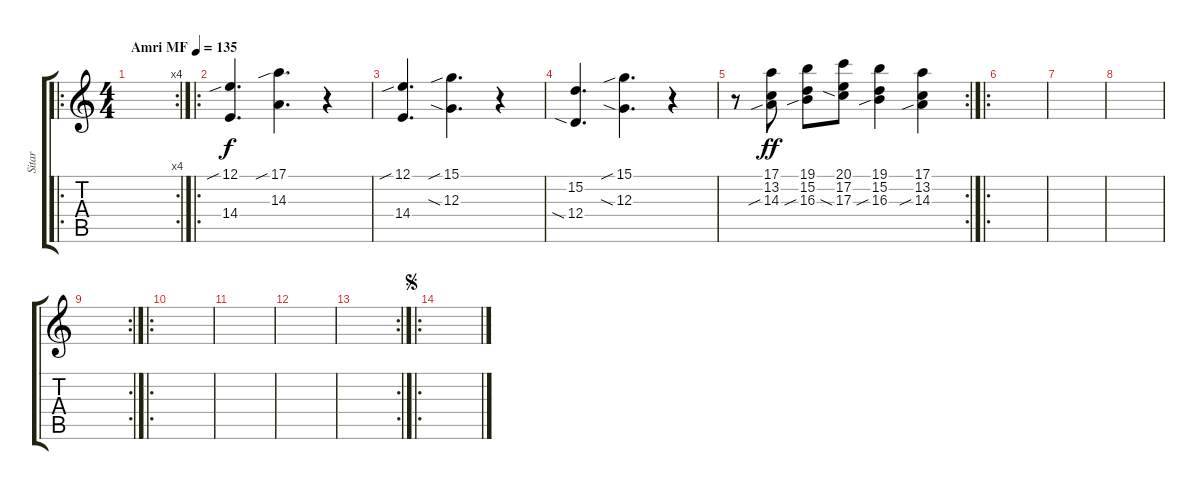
\track ("Sitar" "Sitar") {instrument sitar}
\staff {score tabs}
\tuning (E4 B3 G3 D3 A2 E2) {hide}
\ro
\rc 4
\ts (4 4)
\tempo (135 "Amri MF")
\clef g2
\ks c
|
\ro
(12.1{sib} 14.4).4{d} (17.1{sib} 14.3).4{d} r.4 |
(12.1{sib} 14.4).4{d} (15.1{sib} 12.3{sia}).4{d} r.4 |
(15.2 12.4{sia}).4{d} (15.1{sib} 12.3{sia}).4{d} r.4 |
\rc 2
r.8 (17.1 13.2 14.3{sib}).8{dy ff} (19.1 15.2 16.3{sib}).8 (20.1 17.2 17.3{sia}).8 (19.1 15.2 16.3{sib}).4 (17.1 13.2 14.3{sib}).4 |
\ro
|
|
|
\rc 2
|
\ro
|
|
|
\rc 2
|
\ro
\jump segno
